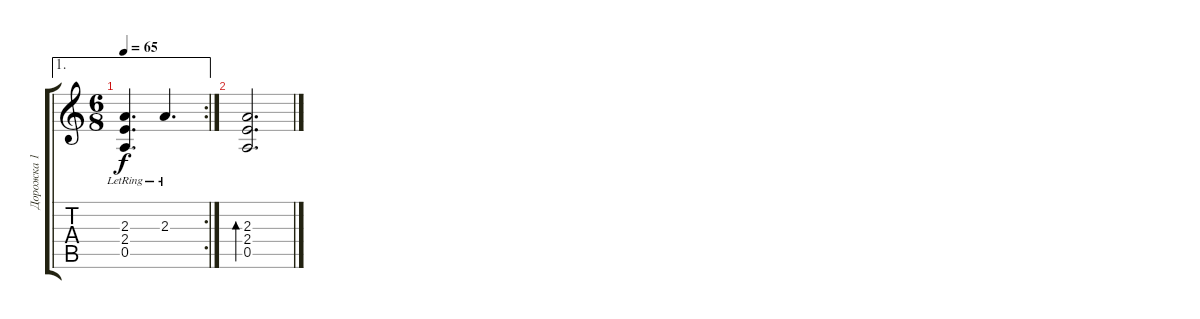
\track ("Дорожка 1" "Дорожка 1") {instrument acousticguitarnylon}
\staff {score tabs}
\tuning (E4 B3 G3 D3 A2 E2) {hide}
\ae 1
\rc 2
\ts (6 8)
\tempo 65
\clef g2
\ks c
(2.3{lr} 2.4{lr} 0.5{lr}).4{d dy f} 2.3{lr}.4{d} |
(2.3 2.4 0.5).2{d bd 60}
